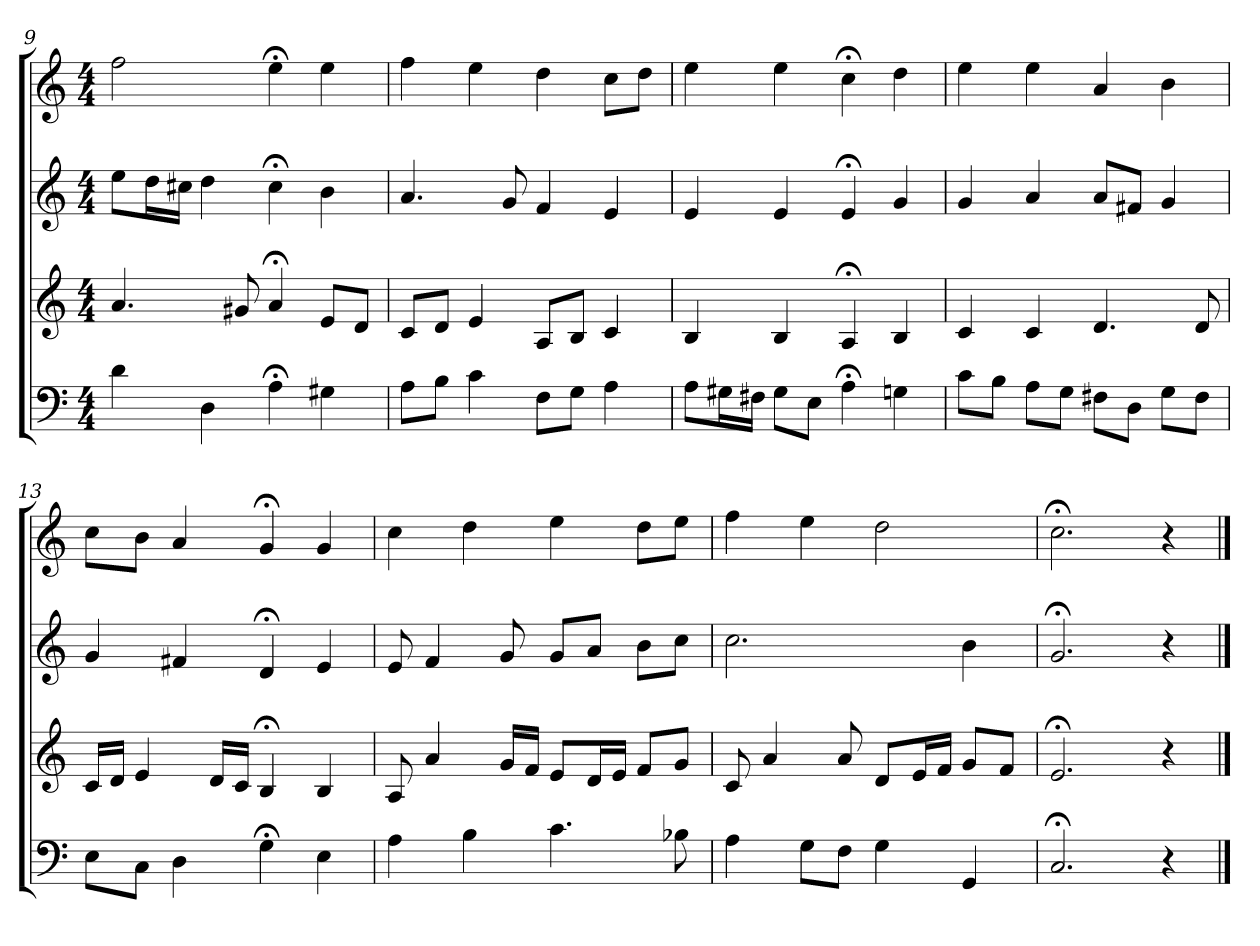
**kern	**kern	**kern	**kern
*part4	*part3	*part2	*part1
*staff4	*staff3	*staff2	*staff1
*clefF4	*clefG2	*clefG2	*clefG2
*k[]	*k[]	*k[]	*k[]
*C:	*C:	*C:	*C:
*M4/4	*M4/4	*M4/4	*M4/4
=9	=9	=9	=9
4d	4.a	8ee\L	2ff
.	.	16dd\L	.
.	.	16cc#X\JJ	.
4D	.	4dd	.
.	8g#X	.	.
4A;<	4a;<	4cc#;<	4ee;<
4G#X	8e/L	4b	4ee
.	8d/J	.	.
=10	=10	=10	=10
8A\L	8c/L	4.a	4ff
8B\J	8d/J	.	.
4c	4e	.	4ee
.	.	8g	.
8F\L	8A/L	4f	4dd
8G\J	8B/J	.	.
4A	4c	4e	8cc\L
.	.	.	8dd\J
=11	=11	=11	=11
8A\L	4B	4e	4ee
16G#X\L	.	.	.
16F#X\JJ	.	.	.
8G#\L	4B	4e	4ee
8E\J	.	.	.
4A;<	4A;<	4e;<	4cc;<
4Gn	4B	4g	4dd
=12	=12	=12	=12
8c\L	4c	4g	4ee
8B\J	.	.	.
8A\L	4c	4a	4ee
8G\J	.	.	.
8F#X\L	4.d	8a/L	4a
8D\J	.	8f#X/J	.
8G\L	.	4g	4b
8F#\J	8d	.	.
=13	=13	=13	=13
8E\L	16c/LL	4g	8cc\L
.	16d/JJ	.	.
8C\J	4e	.	8b\J
4D	.	4f#X	4a
.	16d/LL	.	.
.	16c/JJ	.	.
4G;<	4B;<	4d;<	4g;<
4E	4B	4e	4g
=14	=14	=14	=14
4A	8A	8e	4cc
.	4a	4f	.
4B	.	.	4dd
.	16g/LL	8g	.
.	16f/JJ	.	.
4.c	8e/L	8g/L	4ee
.	16d/L	8a/J	.
.	16e/JJ	.	.
.	8f/L	8b\L	8dd\L
8B-X	8g/J	8cc\J	8ee\J
=15	=15	=15	=15
4A	8c	2.cc	4ff
.	4a	.	.
8G\L	.	.	4ee
8F\J	8a	.	.
4G	8d/L	.	2dd
.	16e/L	.	.
.	16f/JJ	.	.
4GG	8g/L	4b	.
.	8f/J	.	.
=16	=16	=16	=16
2.C;<	2.e;<	2.g;<	2.cc;<
4r	4r	4r	4r
==	==	==	==
*-	*-	*-	*-
